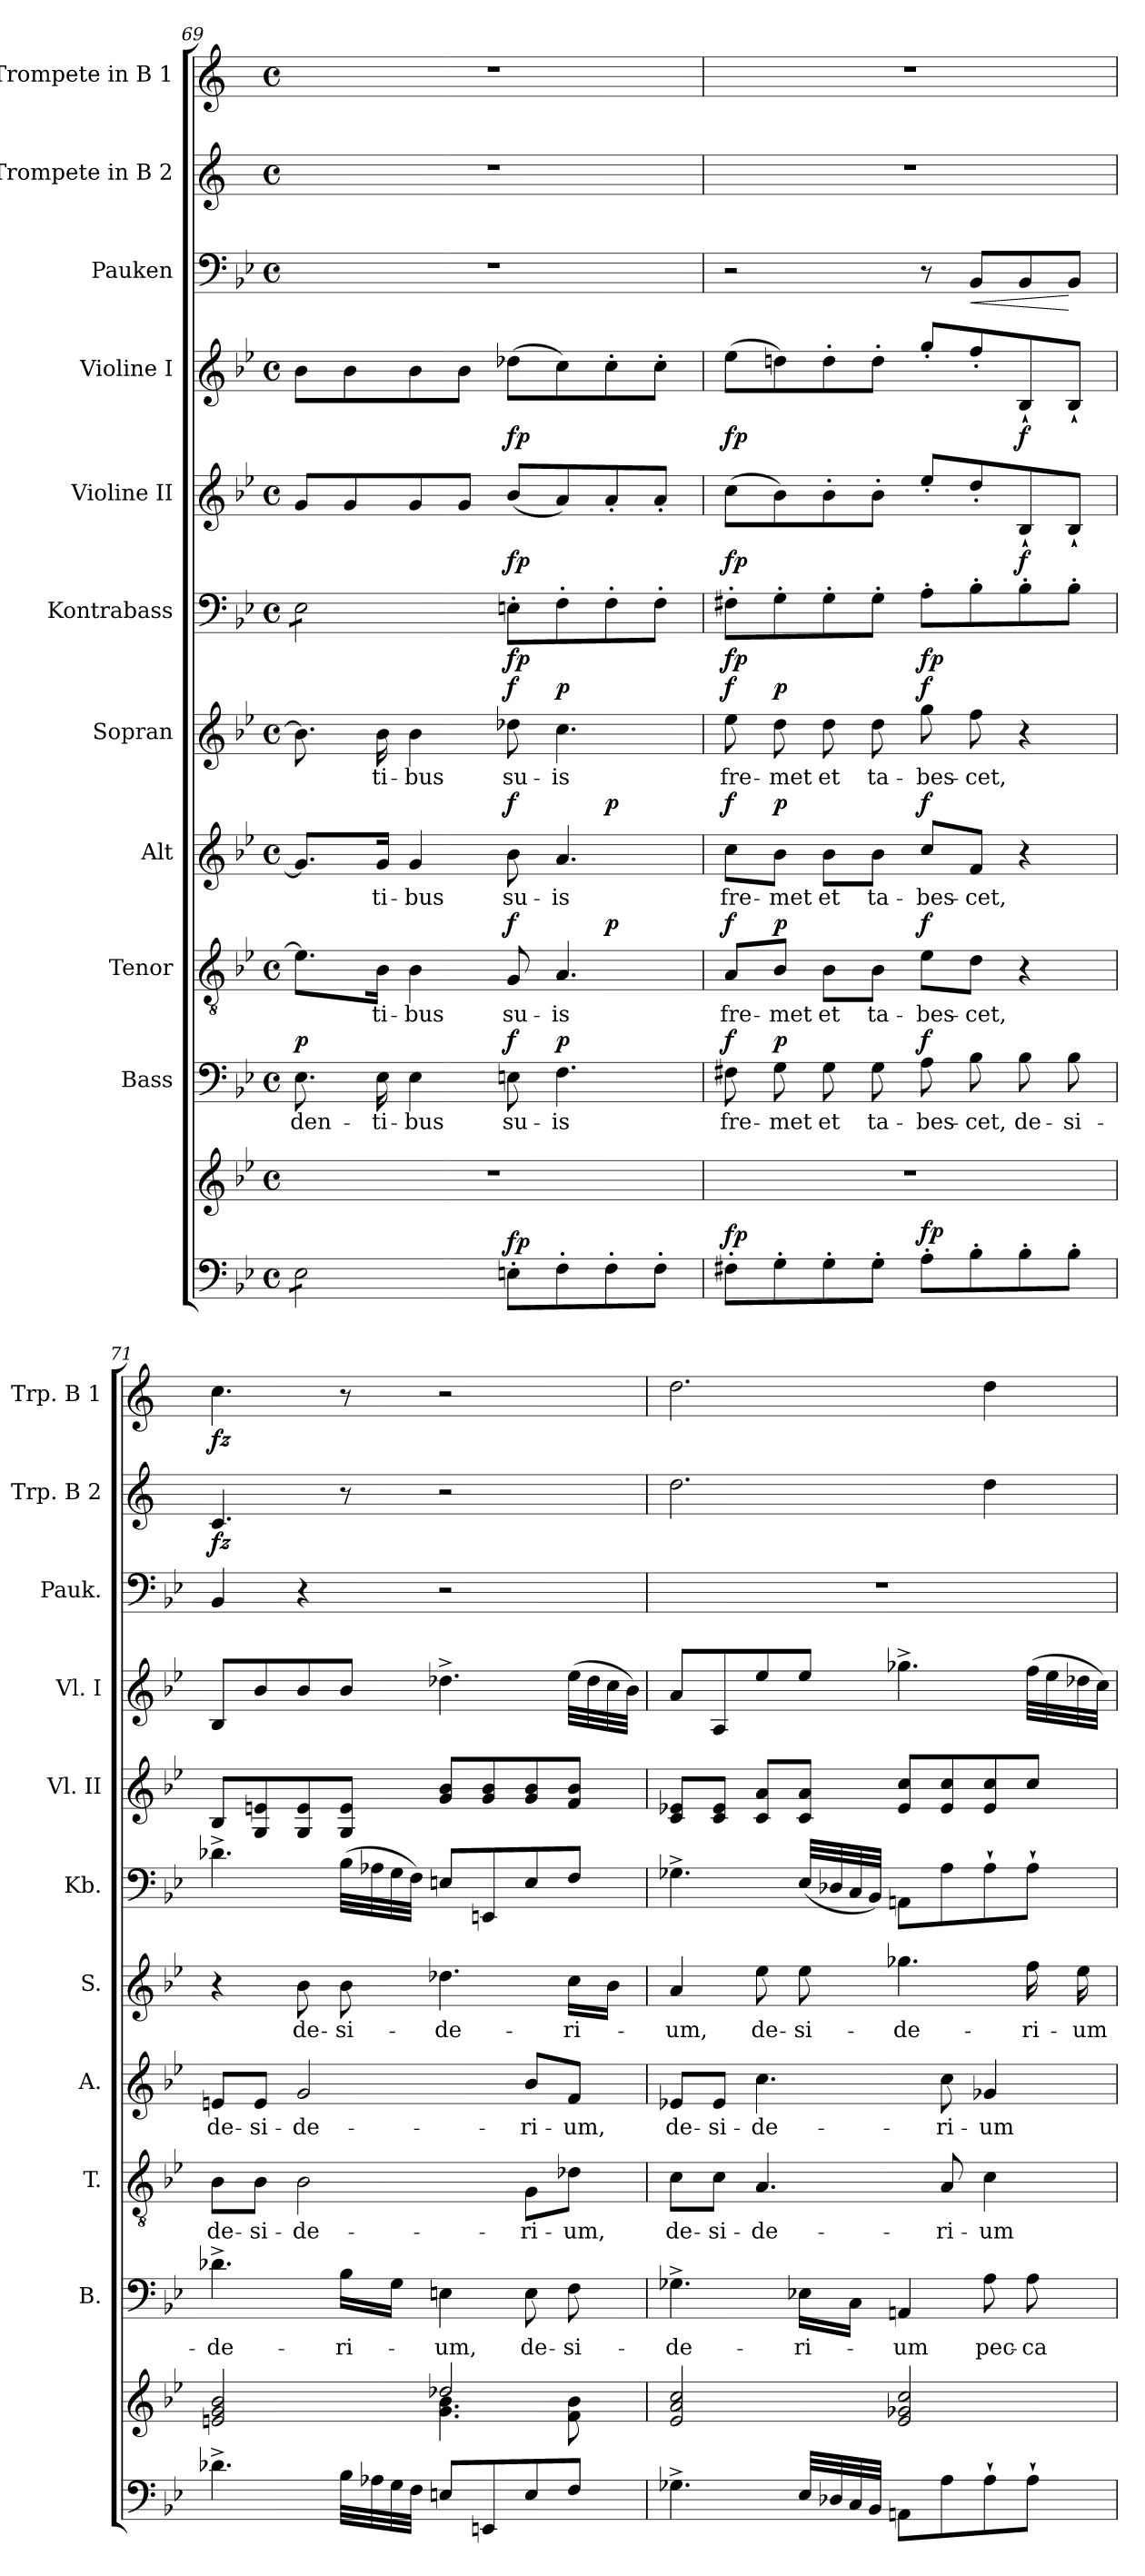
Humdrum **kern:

**kern	**kern	**dynam	**kern	**text	**dynam	**kern	**text	**dynam	**kern	**text	**dynam	**kern	**text	**dynam	**kern	**dynam	**kern	**dynam	**kern	**dynam	**kern	**dynam	**kern	**dynam	**kern	**dynam
*part11	*part11	*part11	*part10	*part10	*part10	*part9	*part9	*part9	*part8	*part8	*part8	*part7	*part7	*part7	*part6	*part6	*part5	*part5	*part4	*part4	*part3	*part3	*part2	*part2	*part1	*part1
*staff12	*staff11	*staff11/12	*staff10	*staff10	*staff10	*staff9	*staff9	*staff9	*staff8	*staff8	*staff8	*staff7	*staff7	*staff7	*staff6	*staff6	*staff5	*staff5	*staff4	*staff4	*staff3	*staff3	*staff2	*staff2	*staff1	*staff1
*	*	*	*I"Bass	*	*	*I"Tenor	*	*	*I"Alt	*	*	*I"Sopran	*	*	*I"Kontrabass	*	*I"Violine II	*	*I"Violine I	*	*I"Pauken	*	*I"Trompete in B 2	*	*I"Trompete in B 1	*
*	*	*	*I'B.	*	*	*I'T.	*	*	*I'A.	*	*	*I'S.	*	*	*I'Kb.	*	*I'Vl. II	*	*I'Vl. I	*	*I'Pauk.	*	*I'Trp. B 2	*	*I'Trp. B 1	*
!!LO:PB:g=z
*clefF4	*clefG2	*	*clefF4	*	*	*clefGv2	*	*	*clefG2	*	*	*clefG2	*	*	*clefF4	*	*clefG2	*	*clefG2	*	*clefF4	*	*clefG2	*	*clefG2	*
*	*	*	*	*	*	*	*	*	*	*	*	*	*	*	*ITrd7c12	*	*	*	*	*	*	*	*ITrd1c2	*	*ITrd1c2	*
*k[b-e-]	*k[b-e-]	*	*k[b-e-]	*	*	*k[b-e-]	*	*	*k[b-e-]	*	*	*k[b-e-]	*	*	*k[b-e-]	*	*k[b-e-]	*	*k[b-e-]	*	*k[b-e-]	*	*k[b-e-]	*	*k[b-e-]	*
*B-:	*B-:	*	*B-:	*	*	*B-:	*	*	*B-:	*	*	*B-:	*	*	*B-:	*	*B-:	*	*B-:	*	*B-:	*	*B-:	*	*B-:	*
*M4/4	*M4/4	*	*M4/4	*	*	*M4/4	*	*	*M4/4	*	*	*M4/4	*	*	*M4/4	*	*M4/4	*	*M4/4	*	*M4/4	*	*M4/4	*	*M4/4	*
*met(c)	*met(c)	*	*met(c)	*	*	*met(c)	*	*	*met(c)	*	*	*met(c)	*	*	*met(c)	*	*met(c)	*	*met(c)	*	*met(c)	*	*met(c)	*	*met(c)	*
=69	=69	=69	=69	=69	=69	=69	=69	=69	=69	=69	=69	=69	=69	=69	=69	=69	=69	=69	=69	=69	=69	=69	=69	=69	=69	=69
!	!	!	!	!LO:LY:b	!LO:DY:a	!	!	!	!	!	!	!	!	!	!	!	!	!	!	!	!	!	!	!	!	!
*	*	*	*	*	*	*^	*	*	*^	*	*	*	*	*	*	*	*	*	*	*	*	*	*	*	*	*
*tremolo	*	*	*	*	*	*	*	*	*	*	*	*	*	*	*	*	*	*	*	*	*	*	*	*	*	*	*	*
*	*	*	*	*	*	*	*	*	*	*	*	*	*	*	*	*	*tremolo	*	*	*	*	*	*	*	*	*	*	*
8E-\L	1r	.	8.E-\	den-	p	8.e-\L]	2.ryy	.	.	8.g/L]	2.ryy	.	.	8.b-\]	.	.	8EE-\L	.	8g/L	.	8b-\L	.	1r	.	1r	.	1r	.
8E-\	.	.	.	.	.	.	.	.	.	.	.	.	.	.	.	.	8EE-\	.	8g/	.	8b-\	.	.	.	.	.	.	.
!	!	!	!	!LO:LY:b	!	!	!	!LO:LY:b	!	!	!	!LO:LY:b	!	!	!LO:LY:b	!	!	!	!	!	!	!	!	!	!	!	!	!
.	.	.	16E-\	-ti-	.	16B-\Jk	.	-ti-	.	16g/Jk	.	-ti-	.	16b-\	-ti-	.	.	.	.	.	.	.	.	.	.	.	.	.
!	!	!	!	!LO:LY:b	!	!	!	!LO:LY:b	!	!	!	!LO:LY:b	!	!	!LO:LY:b	!	!	!	!	!	!	!	!	!	!	!	!	!
8E-\	.	.	4E-\	-bus	.	4B-\	.	-bus	.	4g/	.	-bus	.	4b-\	-bus	.	8EE-\	.	8g/	.	8b-\	.	.	.	.	.	.	.
8E-\J	.	.	.	.	.	.	.	.	.	.	.	.	.	.	.	.	8EE-\J	.	8g/J	.	8b-\J	.	.	.	.	.	.	.
*	*	*	*	*	*	*	*	*	*	*	*	*	*	*	*	*	*Xtremolo	*	*	*	*	*	*	*	*	*	*	*
*Xtremolo	*	*	*	*	*	*	*	*	*	*	*	*	*	*	*	*	*	*	*	*	*	*	*	*	*	*	*	*
!	!	!LO:DY:a=2	!	!LO:LY:b	!LO:DY:a	!	!	!LO:LY:b	!LO:DY:a	!	!	!LO:LY:b	!LO:DY:a	!	!LO:LY:b	!LO:DY:a	!	!LO:DY:b	!	!LO:DY:b	!	!LO:DY:b	!	!	!	!	!	!
8En'>\L	.	fp	8En\	su-	f	8G/	.	su-	f	8b-\	.	su-	f	8dd-X\	su-	f	8EEn'>\L	fp	(<8b-/L	fp	(>8dd-X\L	fp	.	.	.	.	.	.
!	!	!	!	!LO:LY:b	!LO:DY:a	!	!	!LO:LY:b	!	!	!	!LO:LY:b	!	!	!LO:LY:b	!LO:DY:a	!	!	!	!	!	!	!	!	!	!	!	!
8F'>\	.	.	4.F\	-is	p	4.A/	.	-is	.	4.a/	.	-is	.	4.cc\	-is	p	8FF'>\	.	8a/)	.	8cc\)	.	.	.	.	.	.	.
!	!	!	!	!	!	!	!	!	!LO:DY:a	!	!	!	!LO:DY:a	!	!	!	!	!	!	!	!	!	!	!	!	!	!	!
8F'>\	.	.	.	.	.	.	4ryy	.	p	.	4ryy	.	p	.	.	.	8FF'>\	.	8a'</	.	8cc'>\	.	.	.	.	.	.	.
8F'>\J	.	.	.	.	.	.	.	.	.	.	.	.	.	.	.	.	8FF'>\J	.	8a'</J	.	8cc'>\J	.	.	.	.	.	.	.
=70	=70	=70	=70	=70	=70	=70	=70	=70	=70	=70	=70	=70	=70	=70	=70	=70	=70	=70	=70	=70	=70	=70	=70	=70	=70	=70	=70	=70
!	!	!LO:DY:a=2	!	!LO:LY:b	!LO:DY:a	!	!	!LO:LY:b	!LO:DY:a	!	!	!LO:LY:b	!LO:DY:a	!	!LO:LY:b	!LO:DY:a	!	!LO:DY:b	!	!LO:DY:b	!	!LO:DY:b	!	!	!	!	!	!
*	*	*	*	*	*	*v	*v	*	*	*	*	*	*	*	*	*	*	*	*	*	*	*	*	*	*	*	*	*
*	*	*	*	*	*	*	*	*	*v	*v	*	*	*	*	*	*	*	*	*	*	*	*	*	*	*	*	*
8F#X'>\L	1r	fp	8F#X\	fre-	f	8A/L	fre-	f	8cc\L	fre-	f	8ee-\	fre-	f	8FF#X'>\L	fp	(>8cc\L	fp	(>8ee-\L	fp	2r	.	1r	.	1r	.
!	!	!	!	!LO:LY:b	!LO:DY:a	!	!LO:LY:b	!LO:DY:a	!	!LO:LY:b	!LO:DY:a	!	!LO:LY:b	!LO:DY:a	!	!	!	!	!	!	!	!	!	!	!	!
8G'>\	.	.	8G\	-met	p	8B-/J	-met	p	8b-\J	-met	p	8dd\	-met	p	8GG'>\	.	8b-\)	.	8ddn\)	.	.	.	.	.	.	.
!	!	!	!	!LO:LY:b	!	!	!LO:LY:b	!	!	!LO:LY:b	!	!	!LO:LY:b	!	!	!	!	!	!	!	!	!	!	!	!	!
8G'>\	.	.	8G\	et	.	8B-\L	et	.	8b-\L	et	.	8dd\	et	.	8GG'>\	.	8b-'>\	.	8dd'>\	.	.	.	.	.	.	.
!	!	!	!	!LO:LY:b	!	!	!LO:LY:b	!	!	!LO:LY:b	!	!	!LO:LY:b	!	!	!	!	!	!	!	!	!	!	!	!	!
8G'>\J	.	.	8G\	ta-	.	8B-\J	ta-	.	8b-\J	ta-	.	8dd\	ta-	.	8GG'>\J	.	8b-'>\J	.	8dd'>\J	.	.	.	.	.	.	.
!	!	!LO:DY:a=2	!	!LO:LY:b	!LO:DY:a	!	!LO:LY:b	!LO:DY:a	!	!LO:LY:b	!LO:DY:a	!	!LO:LY:b	!LO:DY:a	!	!LO:DY:b	!	!	!	!	!	!	!	!	!	!
8A'>\L	.	fp	8A\	-bes-	f	8e-\L	-bes-	f	8cc/L	-bes-	f	8gg\	-bes-	f	8AA'>\L	fp	8ee-'</L	.	8gg'</L	.	8r	.	.	.	.	.
!	!	!	!	!LO:LY:b	!	!	!LO:LY:b	!	!	!LO:LY:b	!	!	!LO:LY:b	!	!	!	!	!	!	!	!	!LO:HP:b	!	!	!	!
8B-'>\	.	.	8B-\	-cet,	.	8d\J	-cet,	.	8f/J	-cet,	.	8ff\	-cet,	.	8BB-'>\	.	8dd'</	.	8ff'</	.	8BB-/L	<	.	.	.	.
!	!	!	!	!LO:LY:b	!	!	!	!	!	!	!	!	!	!	!	!	!	!LO:DY:b	!	!LO:DY:b	!	!	!	!	!	!
8B-'>\	.	.	8B-\	de-	.	4r	.	.	4r	.	.	4r	.	.	8BB-'>\	.	8B-`</	f	8B-`</	f	8BB-/	.	.	.	.	.
!	!	!	!	!LO:LY:b	!	!	!	!	!	!	!	!	!	!	!	!	!	!	!	!	!	!	!	!	!	!
8B-'>\J	.	.	8B-\	-si-	.	.	.	.	.	.	.	.	.	.	8BB-'>\J	.	8B-`</J	.	8B-`</J	.	8BB-/J	[	.	.	.	.
=71	=71	=71	=71	=71	=71	=71	=71	=71	=71	=71	=71	=71	=71	=71	=71	=71	=71	=71	=71	=71	=71	=71	=71	=71	=71	=71
*	*^	*	*	*	*	*	*	*	*	*	*	*	*	*	*	*	*	*	*	*	*	*	*	*	*	*
!	!	!	!	!	!LO:LY:b	!	!	!LO:LY:b	!	!	!LO:LY:b	!	!	!	!	!	!	!	!	!	!	!	!	!	!LO:DY:b	!	!LO:DY:b
4.d-X^>\	2en/ 2g/ 2b-/	2ryy	.	4.d-X^>\	-de-	.	8B-\L	de-	.	8en/L	de-	.	4r	.	.	4.D-X^>\	.	8B-/L	.	8B-/L	.	4BB-/	.	4.B-/	fz	4.b-\	fz
!	!	!	!	!	!	!	!	!LO:LY:b	!	!	!LO:LY:b	!	!	!	!	!	!	!	!	!	!	!	!	!	!	!	!
.	.	.	.	.	.	.	8B-\J	-si-	.	8e/J	-si-	.	.	.	.	.	.	8G/ 8en/	.	8b-/	.	.	.	.	.	.	.
!	!	!	!	!	!	!	!	!LO:LY:b	!	!	!LO:LY:b	!	!	!LO:LY:b	!	!	!	!	!	!	!	!	!	!	!	!	!
.	.	.	.	.	.	.	2B-\	-de-	.	2g/	-de-	.	8b-\	de-	.	.	.	8G/ 8e/	.	8b-/	.	4r	.	.	.	.	.
!	!	!	!	!	!LO:LY:b	!	!	!	!	!	!	!	!	!LO:LY:b	!	!	!	!	!	!	!	!	!	!	!	!	!
32B-\LLL	.	.	.	16B-\LL	-ri-	.	.	.	.	.	.	.	8b-\	-si-	.	(>32BB-\LLL	.	8G/ 8e/J	.	8b-/J	.	.	.	8r	.	8r	.
32A-X\	.	.	.	.	.	.	.	.	.	.	.	.	.	.	.	32AA-X\	.	.	.	.	.	.	.	.	.	.	.
32G\	.	.	.	16G\JJ	.	.	.	.	.	.	.	.	.	.	.	32GG\	.	.	.	.	.	.	.	.	.	.	.
32F\JJJ	.	.	.	.	.	.	.	.	.	.	.	.	.	.	.	32FF\JJJ)	.	.	.	.	.	.	.	.	.	.	.
!	!	!	!	!	!LO:LY:b	!	!	!	!	!	!	!	!	!LO:LY:b	!	!	!	!	!	!	!	!	!	!	!	!	!
8En/L	2dd-X/	4.g\ 4.b-\	.	4En\	-um,	.	.	.	.	.	.	.	4.dd-X\	-de-	.	8EEn/L	.	8g/ 8b-/L	.	4.dd-X^>\	.	2r	.	2r	.	2r	.
8EEn/	.	.	.	.	.	.	.	.	.	.	.	.	.	.	.	8EEEn/	.	8g/ 8b-/	.	.	.	.	.	.	.	.	.
!	!	!	!	!	!LO:LY:b	!	!	!LO:LY:b	!	!	!LO:LY:b	!	!	!	!	!	!	!	!	!	!	!	!	!	!	!	!
8E/	.	.	.	8E\	de-	.	8G\L	-ri-	.	8b-/L	-ri-	.	.	.	.	8EE/	.	8g/ 8b-/	.	.	.	.	.	.	.	.	.
!	!	!	!	!	!LO:LY:b	!	!	!LO:LY:b	!	!	!LO:LY:b	!	!	!LO:LY:b	!	!	!	!	!	!	!	!	!	!	!	!	!
8F/J	.	8f\ 8b-\	.	8F\	-si-	.	8d-X\J	-um,	.	8f/J	-um,	.	16cc\LL	-ri-	.	8FF/J	.	8f/ 8b-/J	.	(>32ee-\LLL	.	.	.	.	.	.	.
.	.	.	.	.	.	.	.	.	.	.	.	.	.	.	.	.	.	.	.	32dd-\	.	.	.	.	.	.	.
.	.	.	.	.	.	.	.	.	.	.	.	.	16b-\JJ	.	.	.	.	.	.	32cc\	.	.	.	.	.	.	.
.	.	.	.	.	.	.	.	.	.	.	.	.	.	.	.	.	.	.	.	32b-\JJJ)	.	.	.	.	.	.	.
*	*v	*v	*	*	*	*	*	*	*	*	*	*	*	*	*	*	*	*	*	*	*	*	*	*	*	*	*
!!LO:PB:g=z
=72	=72	=72	=72	=72	=72	=72	=72	=72	=72	=72	=72	=72	=72	=72	=72	=72	=72	=72	=72	=72	=72	=72	=72	=72	=72	=72
!	!	!	!	!LO:LY:b	!	!	!LO:LY:b	!	!	!LO:LY:b	!	!	!LO:LY:b	!	!	!	!	!	!	!	!	!	!	!	!	!
4.G-X^>\	2e-/ 2a/ 2cc/	.	4.G-X^>\	-de-	.	8c\L	de-	.	8e-X/L	de-	.	4a/	-um,	.	4.GG-X^>\	.	8c/ 8e-X/L	.	8a/L	.	1r	.	2.cc\	.	2.cc\	.
!	!	!	!	!	!	!	!LO:LY:b	!	!	!LO:LY:b	!	!	!	!	!	!	!	!	!	!	!	!	!	!	!	!
.	.	.	.	.	.	8c\J	-si-	.	8e-/J	-si-	.	.	.	.	.	.	8c/ 8e-/J	.	8A/	.	.	.	.	.	.	.
!	!	!	!	!	!	!	!LO:LY:b	!	!	!LO:LY:b	!	!	!LO:LY:b	!	!	!	!	!	!	!	!	!	!	!	!	!
.	.	.	.	.	.	4.A/	-de-	.	4.cc\	-de-	.	8ee-\	de-	.	.	.	8c/ 8a/L	.	8ee-/	.	.	.	.	.	.	.
!	!	!	!	!LO:LY:b	!	!	!	!	!	!	!	!	!LO:LY:b	!	!	!	!	!	!	!	!	!	!	!	!	!
32E-/LLL	.	.	16E-X\LL	-ri-	.	.	.	.	.	.	.	8ee-\	-si-	.	(<32EE-/LLL	.	8c/ 8a/J	.	8ee-/J	.	.	.	.	.	.	.
32D-X/	.	.	.	.	.	.	.	.	.	.	.	.	.	.	32DD-X/	.	.	.	.	.	.	.	.	.	.	.
32C/	.	.	16C\JJ	.	.	.	.	.	.	.	.	.	.	.	32CC/	.	.	.	.	.	.	.	.	.	.	.
32BB-/JJJ	.	.	.	.	.	.	.	.	.	.	.	.	.	.	32BBB-/JJJ)	.	.	.	.	.	.	.	.	.	.	.
!	!	!	!	!LO:LY:b	!	!	!	!	!	!	!	!	!LO:LY:b	!	!	!	!	!	!	!	!	!	!	!	!	!
8AAn\L	2e-/ 2g-X/ 2cc/	.	4AAn/	-um	.	.	.	.	.	.	.	4.gg-X\	-de-	.	8AAAn\L	.	8e-/ 8cc/L	.	4.gg-X^>\	.	.	.	.	.	.	.
!	!	!	!	!	!	!	!LO:LY:b	!	!	!LO:LY:b	!	!	!	!	!	!	!	!	!	!	!	!	!	!	!	!
8A\	.	.	.	.	.	8A/	-ri-	.	8cc\	-ri-	.	.	.	.	8AA\	.	8e-/ 8cc/	.	.	.	.	.	.	.	.	.
!	!	!	!	!LO:LY:b	!	!	!LO:LY:b	!	!	!LO:LY:b	!	!	!	!	!	!	!	!	!	!	!	!	!	!	!	!
8A`>\	.	.	8A\	pec-	.	4c\	-um	.	4g-X/	-um	.	.	.	.	8AA`>\	.	8e-/ 8cc/	.	.	.	.	.	4cc\	.	4cc\	.
!	!	!	!	!LO:LY:b	!	!	!	!	!	!	!	!	!LO:LY:b	!	!	!	!	!	!	!	!	!	!	!	!	!
8A`>\J	.	.	8A\	-ca-	.	.	.	.	.	.	.	16ff\	-ri-	.	8AA`>\J	.	8cc/J	.	(>32ff\LLL	.	.	.	.	.	.	.
.	.	.	.	.	.	.	.	.	.	.	.	.	.	.	.	.	.	.	32ee-\	.	.	.	.	.	.	.
!	!	!	!	!	!	!	!	!	!	!	!	!	!LO:LY:b	!	!	!	!	!	!	!	!	!	!	!	!	!
.	.	.	.	.	.	.	.	.	.	.	.	16ee-\	-um	.	.	.	.	.	32dd-X\	.	.	.	.	.	.	.
.	.	.	.	.	.	.	.	.	.	.	.	.	.	.	.	.	.	.	32cc\JJJ)	.	.	.	.	.	.	.
=	=	=	=	=	=	=	=	=	=	=	=	=	=	=	=	=	=	=	=	=	=	=	=	=	=	=
*-	*-	*-	*-	*-	*-	*-	*-	*-	*-	*-	*-	*-	*-	*-	*-	*-	*-	*-	*-	*-	*-	*-	*-	*-	*-	*-
